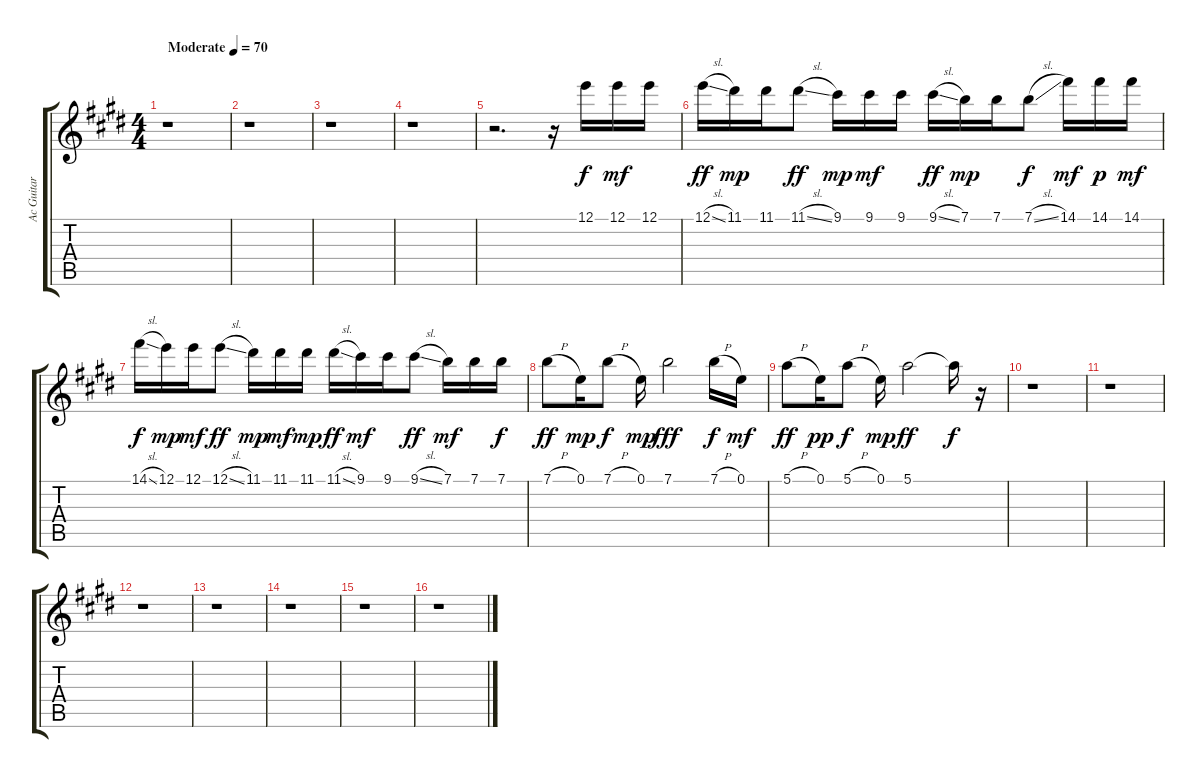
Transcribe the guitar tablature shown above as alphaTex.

\track ("Ac Guitar" "Ac Guitar") {instrument acousticguitarsteel}
\staff {score tabs}
\tuning (E4 B3 G3 D3 A2 E2) {hide}
\ts (4 4)
\tempo (70 "Moderate")
\clef g2
\ks e
r.1{dy f instrument acousticguitarsteel} |
r.1 |
r.1 |
r.1 |
r.2{d} r.16 12.1.16 12.1.16{dy mf} 12.1.16 |
12.1{sl}.16{dy ff} 11.1.16{dy mp} 11.1.16 11.1{sl}.8{dy ff} 9.1.16{dy mp} 9.1.16{dy mf} 9.1.16 9.1{sl}.16{dy ff} 7.1.16{dy mp} 7.1.16 7.1{sl}.8{dy f} 14.1.16{dy mf} 14.1.16{dy p} 14.1.16{dy mf} |
14.1{sl}.16{dy f} 12.1.16{dy mp} 12.1.16{dy mf} 12.1{sl}.8{dy ff} 11.1.16{dy mp} 11.1.16{dy mf} 11.1.16{dy mp} 11.1{sl}.16{dy ff} 9.1.16{dy mf} 9.1.16 9.1{sl}.8{dy ff} 7.1.16{dy mf} 7.1.16 7.1.16{dy f} |
7.1{h}.8{dy ff} 0.1.16{dy mp} 7.1{h}.8{dy f} 0.1.16{dy mp} 7.1.2{dy fff} 7.1{h}.16{dy f} 0.1.16{dy mf} |
5.1{h}.8{dy ff} 0.1.16{dy pp} 5.1{h}.8{dy f} 0.1.16{dy mp} 5.1.2{dy ff} 5.1{t}.16{dy f} r.16 |
r.1 |
r.1 |
r.1 |
r.1 |
r.1 |
r.1 |
r.1
